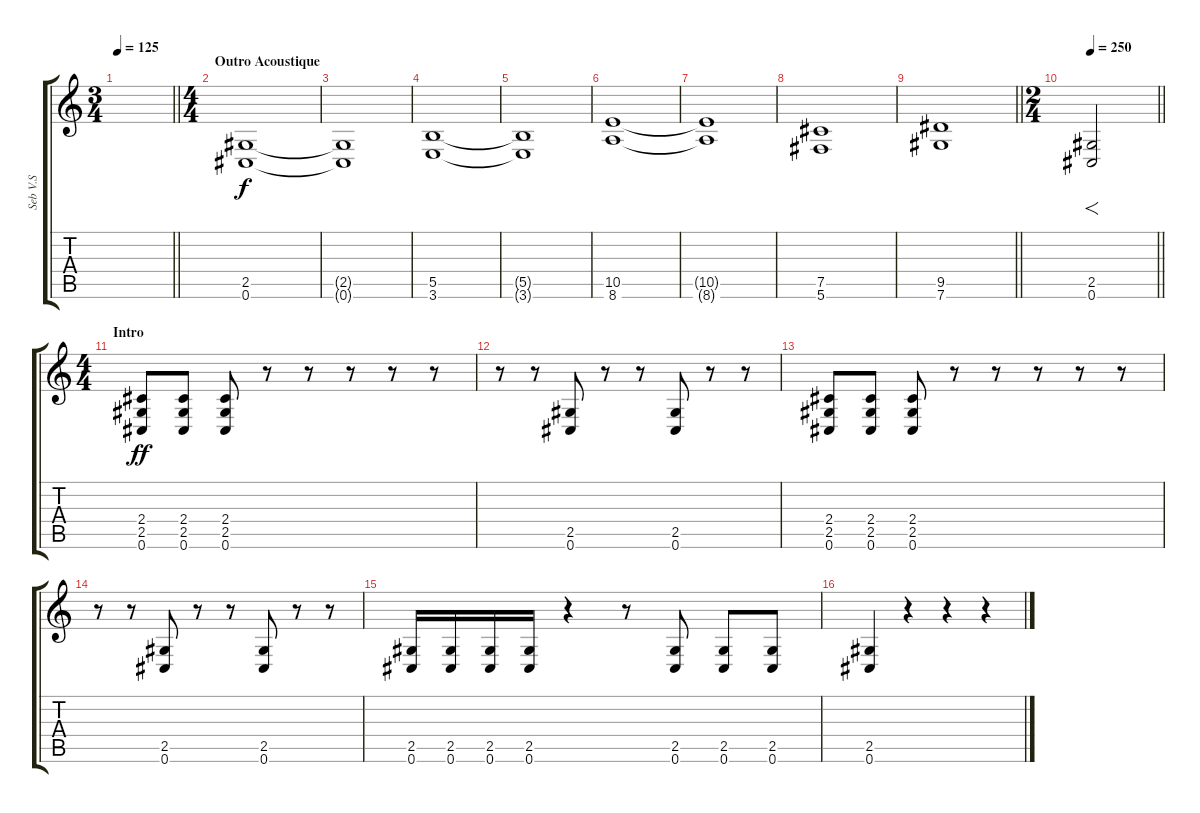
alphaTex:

\track ("Seb V.S" "Seb V.S") {instrument distortionguitar}
\staff {score tabs}
\tuning (Db4 Ab3 E3 B2 Gb2 Db2) {hide}
\ts (3 4)
\tempo 125
\clef g2
\barLineRight lightlight
\ks c
|
\ts (4 4)
\section ("" "Outro Acoustique")
(2.5 0.6).1 |
(2.5{t} 0.6{t}).1 |
(5.5 3.6).1 |
(5.5{t} 3.6{t}).1 |
(10.5 8.6).1 |
(10.5{t} 8.6{t}).1 |
(7.5 5.6).1 |
\barLineRight lightlight
(9.5 7.6).1 |
\ts (2 4)
\tempo 250
\barLineRight lightlight
(2.5 0.6).2{f dy f} |
\ts (4 4)
\section ("" "Intro")
(2.4 2.5 0.6).8{dy ff} (2.4 2.5 0.6).8 (2.4 2.5 0.6).8 r.8 r.8 r.8 r.8 r.8 |
r.8 r.8 (2.5 0.6).8 r.8 r.8 (2.5 0.6).8 r.8 r.8 |
(2.4 2.5 0.6).8 (2.4 2.5 0.6).8 (2.4 2.5 0.6).8 r.8 r.8 r.8 r.8 r.8 |
r.8 r.8 (2.5 0.6).8 r.8 r.8 (2.5 0.6).8 r.8 r.8 |
(2.5 0.6).16 (2.5 0.6).16 (2.5 0.6).16 (2.5 0.6).16 r.4 r.8 (2.5 0.6).8 (2.5 0.6).8 (2.5 0.6).8 |
(2.5 0.6).4 r.4 r.4 r.4
